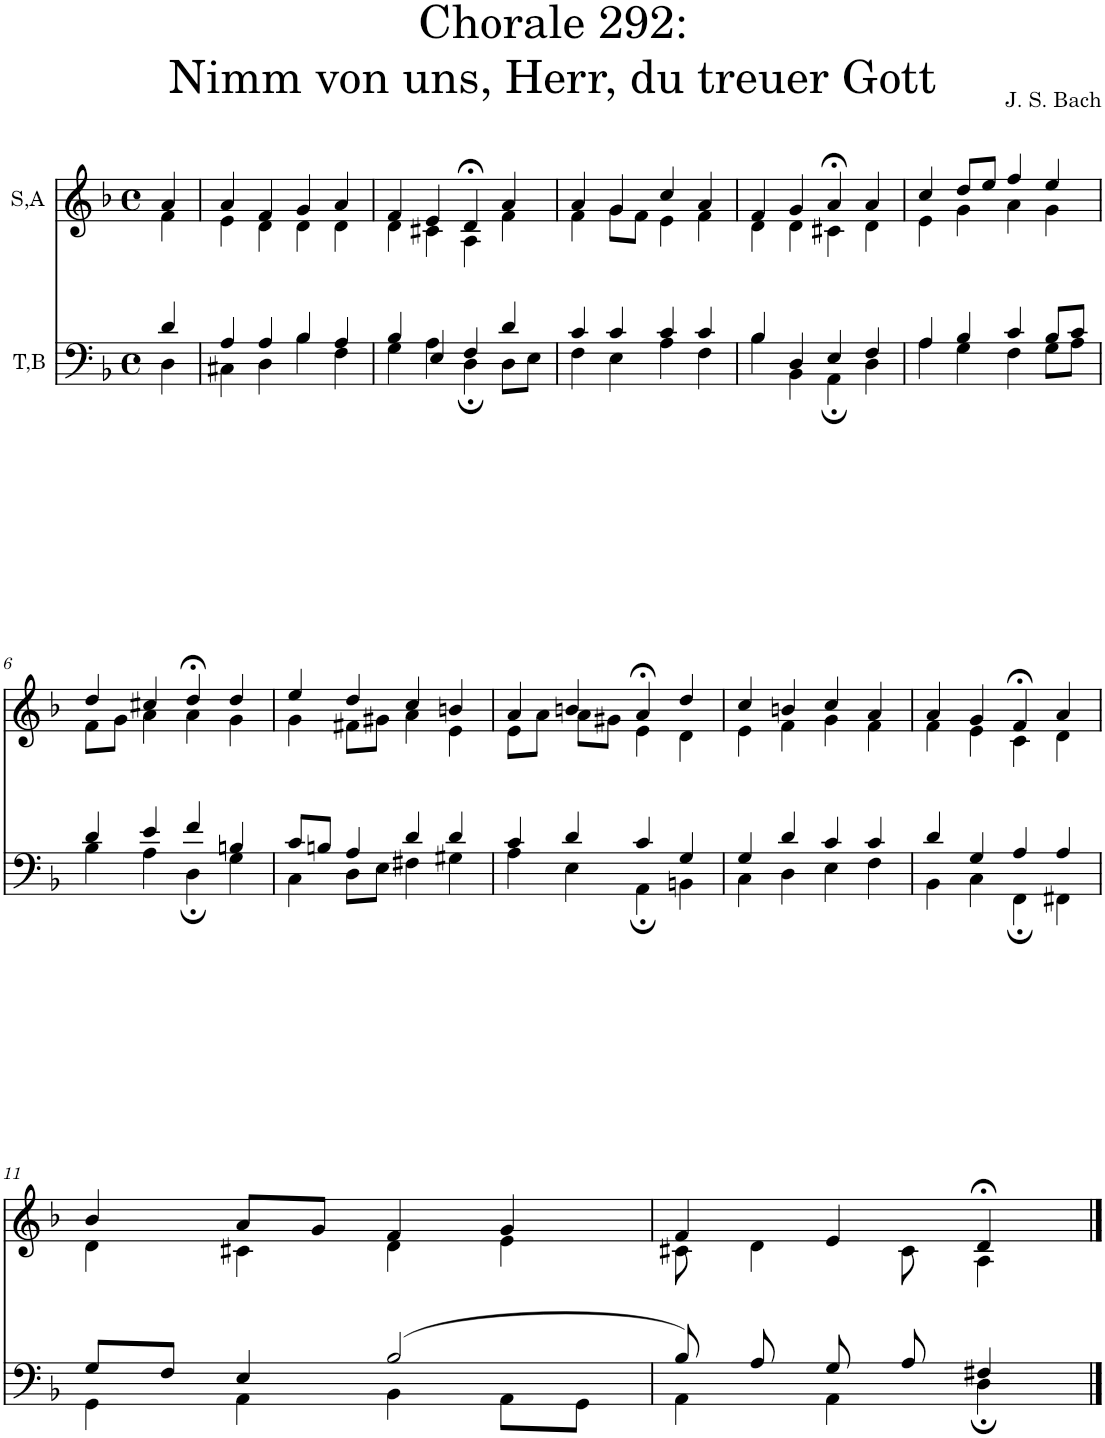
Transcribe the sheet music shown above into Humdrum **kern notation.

**kern	**kern
*part2	*part1
*staff2	*staff1
*I"T,B	*I"S,A
*clefF4	*clefG2
*k[b-]	*k[b-]
*M4/4	*M4/4
*met(c)	*met(c)
=	=
*^	*^
4d/	4D\	4a/	4f\
=1	=1	=1	=1
4A/	4C#X\	4a/	4e\
4A/	4D\	4f/	4d\
4B-/	4B-\	4g/	4d\
4A/	4F\	4a/	4d\
=2	=2	=2	=2
4B-/	4G\	4f/	4d\
4E/	4A\	4e/	4c#X\
4F/	4D;\	4d;</	4A\
4d/	8D\L	4a/	4f\
.	8E\J	.	.
=3	=3	=3	=3
4c/	4F\	4a/	4f\
4c/	4E\	4g/	8g\L
.	.	.	8f\J
4c/	4A\	4cc/	4e\
4c/	4F\	4a/	4f\
=4	=4	=4	=4
4B-/	4B-\	4f/	4d\
4D/	4BB-\	4g/	4d\
4E/	4AA;\	4a;</	4c#X\
4F/	4D\	4a/	4d\
=5	=5	=5	=5
4A/	4A\	4cc/	4e\
4B-/	4G\	8dd/L	4g\
.	.	8ee/J	.
4c/	4F\	4ff/	4a\
8B-/L	8G\L	4ee/	4g\
8c/J	8A\J	.	.
!!LO:LB:g=z	!!
=6	=6	=6	=6
4d/	4B-\	4dd/	8f\L
.	.	.	8g\J
4e/	4A\	4cc#X/	4a\
4f/	4D;\	4dd;</	4a\
4Bn/	4G\	4dd/	4g\
=7	=7	=7	=7
8c/L	4C\	4ee/	4g\
8Bn/J	.	.	.
4A/	8D\L	4dd/	8f#X\L
.	8E\J	.	8g#X\J
4d/	4F#X\	4cc/	4a\
4d/	4G#X\	4bn/	4e\
=8	=8	=8	=8
4c/	4A\	4a/	8e\L
.	.	.	8a\J
4d/	4E\	4bn/	8a\L
.	.	.	8g#X\J
4c/	4AA;\	4a;</	4e\
4G/	4BBn\	4dd/	4d\
=9	=9	=9	=9
4G/	4C\	4cc/	4e\
4d/	4D\	4bn/	4f\
4c/	4E\	4cc/	4g\
4c/	4F\	4a/	4f\
=10	=10	=10	=10
4d/	4BB-\	4a/	4f\
4G/	4C\	4g/	4e\
4A/	4FF;\	4f;</	4c\
4A/	4FF#X\	4a/	4d\
!!LO:LB:g=z	!!
=11	=11	=11	=11
8G/L	4GG\	4b-/	4d\
8F/J	.	.	.
4E/	4AA\	8a/L	4c#X\
.	.	8g/J	.
(>2B-/	4BB-\	4f/	4d\
.	8AA\L	4g/	4e\
.	8GG\J	.	.
=12	=12	=12	=12
8B-/)	4AA\	4f/	8c#X\
8A/	.	.	4d\
8G/	4AA\	4e/	.
8A/	.	.	8c#\
4F#X/	4D;\	4d;</	4A\
*v	*v	*	*
*	*v	*v
==	==
*-	*-
